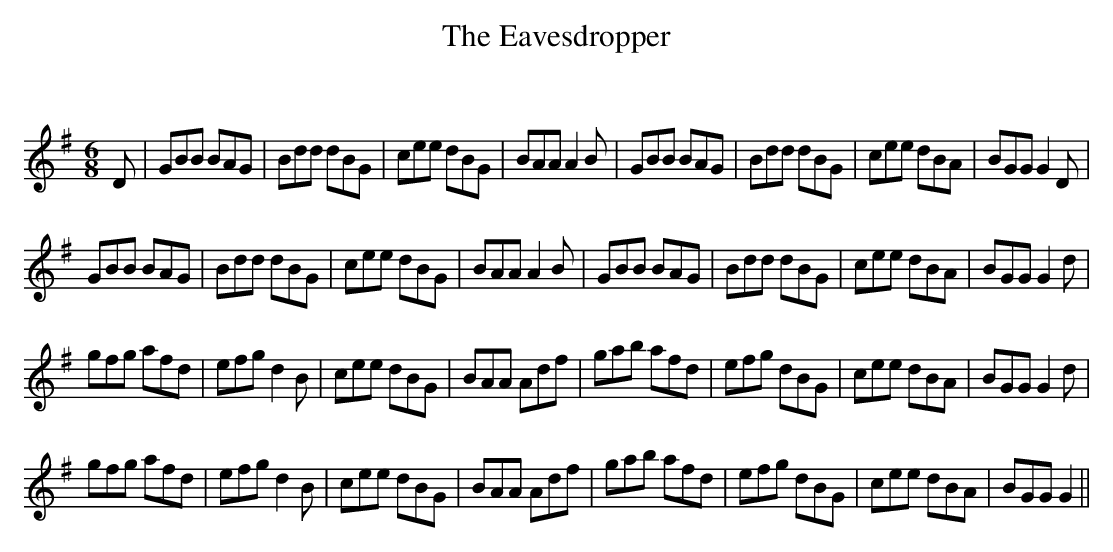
X:1
T: The Eavesdropper
C:
Q:180
K:G
M:6/8
L:1/16
D2|G2B2B2 B2A2G2|B2d2d2 d2B2G2|c2e2e2 d2B2G2|B2A2A2 A4B2|G2B2B2 B2A2G2|B2d2d2 d2B2G2|c2e2e2 d2B2A2|B2G2G2 G4D2|
G2B2B2 B2A2G2|B2d2d2 d2B2G2|c2e2e2 d2B2G2|B2A2A2 A4B2|G2B2B2 B2A2G2|B2d2d2 d2B2G2|c2e2e2 d2B2A2|B2G2G2 G4d2|
g2f2g2 a2f2d2|e2f2g2 d4B2|c2e2e2 d2B2G2|B2A2A2 A2d2f2|g2a2b2 a2f2d2|e2f2g2 d2B2G2|c2e2e2 d2B2A2|B2G2G2 G4d2|
g2f2g2 a2f2d2|e2f2g2 d4B2|c2e2e2 d2B2G2|B2A2A2 A2d2f2|g2a2b2 a2f2d2|e2f2g2 d2B2G2|c2e2e2 d2B2A2|B2G2G2 G4||
